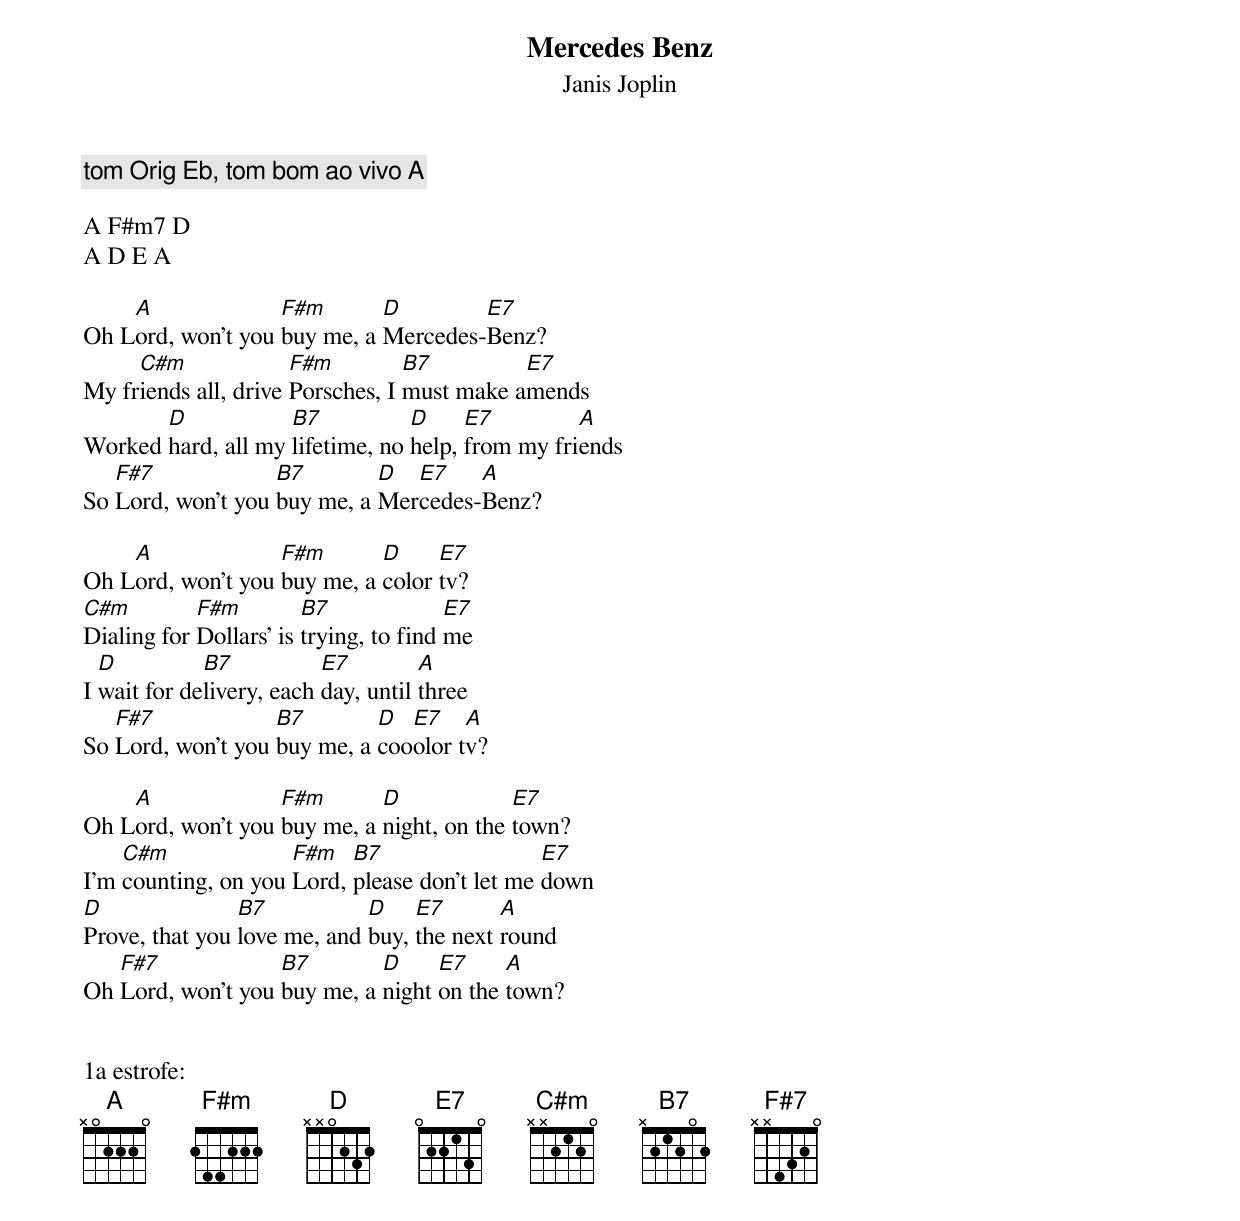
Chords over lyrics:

Mercedes Benz
Janis Joplin

tom Orig Eb, tom bom ao vivo A

A F#m7 D
A D E A

    A              F#m       D        E7
Oh Lord, won't you buy me, a Mercedes-Benz?
     C#m              F#m         B7         E7
My friends all, drive Porsches, I must make amends
       D            B7           D     E7         A
Worked hard, all my lifetime, no help, from my friends
   F#7             B7        D  E7    A
So Lord, won't you buy me, a Mercedes-Benz?

    A              F#m       D     E7
Oh Lord, won't you buy me, a color tv?
C#m         F#m         B7              E7
Dialing for Dollars' is trying, to find me
  D          B7           E7         A
I wait for delivery, each day, until three
   F#7             B7        D  E7    A
So Lord, won't you buy me, a cooolor tv?

    A              F#m       D             E7
Oh Lord, won't you buy me, a night, on the town?
    C#m              F#m   B7                  E7
I'm counting, on you Lord, please don't let me down
D               B7           D    E7       A
Prove, that you love me, and buy, the next round
   F#7             B7        D     E7     A
Oh Lord, won't you buy me, a night on the town?


1a estrofe:
